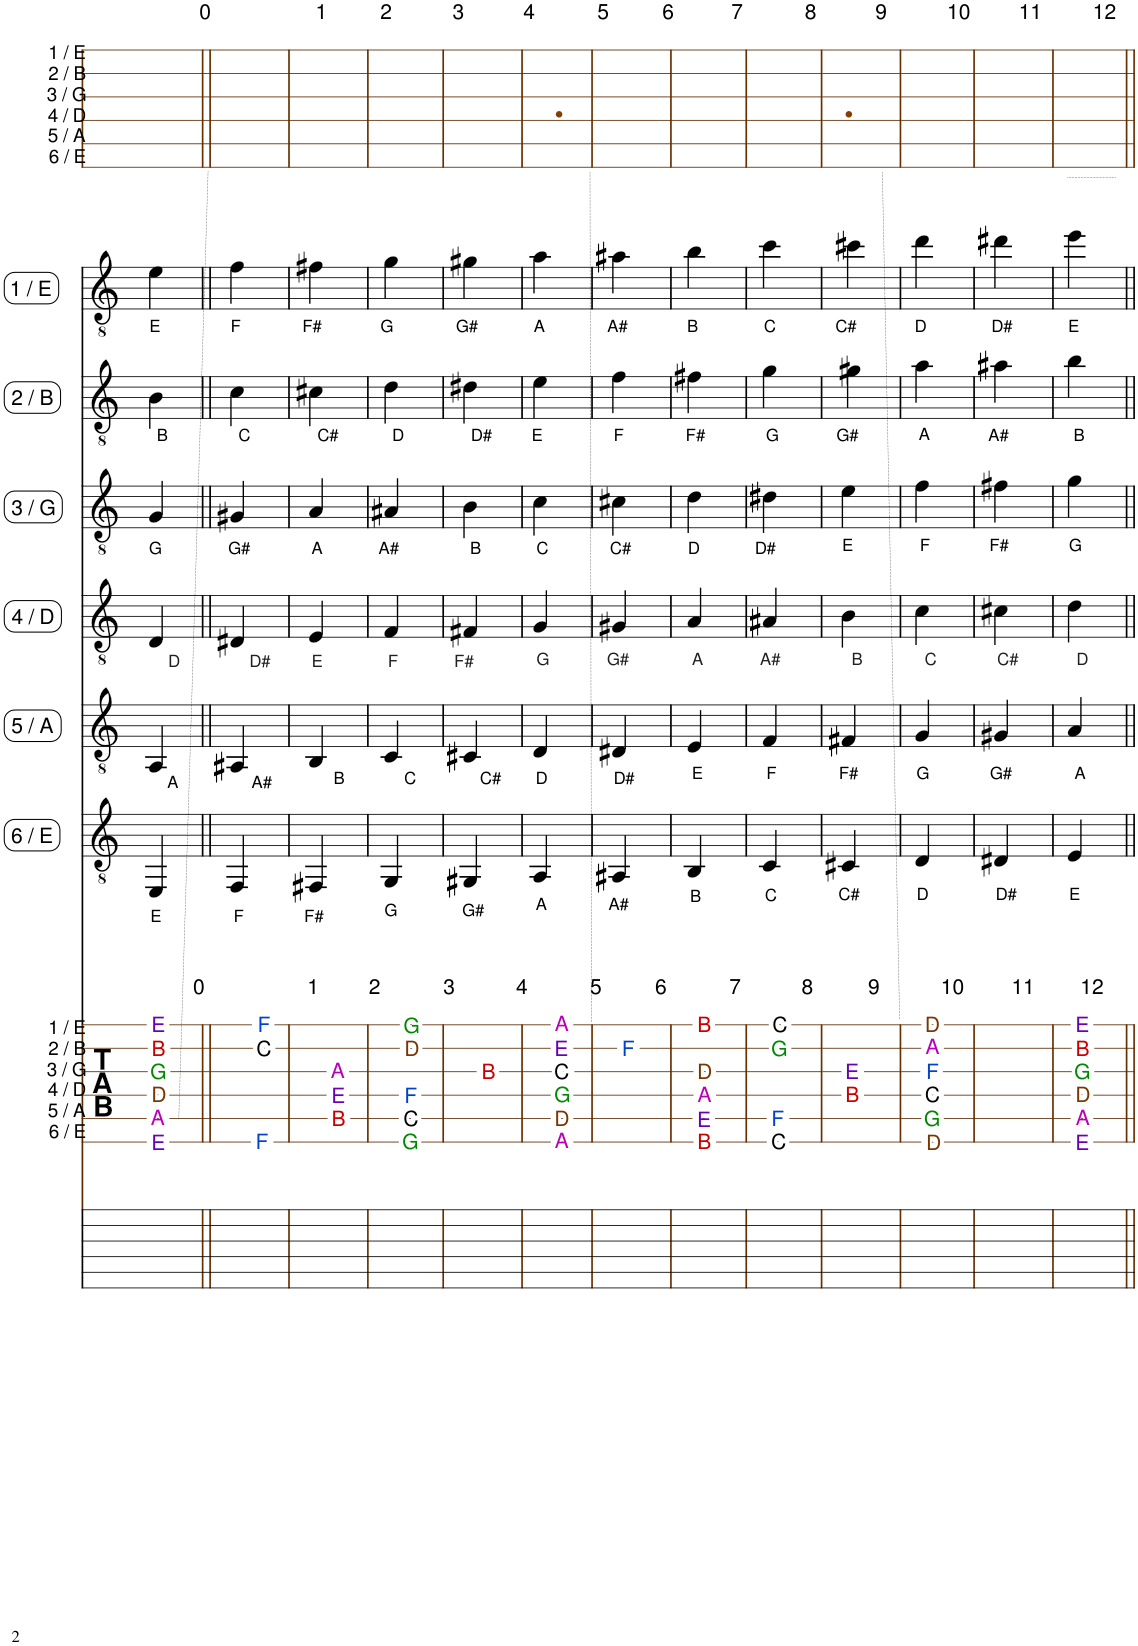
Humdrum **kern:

**kern	**kern	**kern	**kern	**kern	**kern	**kern	**kern	**kern
*part9	*part8	*part7	*part6	*part5	*part4	*part3	*part2	*part1
*staff9	*staff8	*staff7	*staff6	*staff5	*staff4	*staff3	*staff2	*staff1
*I"A String	*I"TAB	*I"6 / E	*I"5 / A	*I"4 / D	*I"3 / G	*I"2 / B	*I"1 / E	*I"TAB
*	*	*I'E	*I'A	*I'D	*I'G	*I'B	*I'E	*
*stria6	*stria6	*	*	*	*	*	*	*stria6
*	*	*clefGv2	*clefGv2	*clefGv2	*clefGv2	*clefGv2	*clefGv2	*
*k[]	*k[]	*k[]	*k[]	*k[]	*k[]	*k[]	*k[]	*k[]
*M1/4	*M1/4	*M1/4	*M1/4	*M1/4	*M1/4	*M1/4	*M1/4	*M1/4
=1	=1	=1	=1	=1	=1	=1	=1	=1
!	!	!	!	!	!	!	!	!LO:TX:a:t=0
!	!	!	!	!	!	!	!	!LO:TX:a:t=1 / E
!	!	!	!	!	!	!	!	!LO:TX:a:t=2 / B
!	!	!	!	!	!	!	!	!LO:TX:a:t=3 / G
!	!	!	!	!	!	!	!	!LO:TX:a:t=4 / D
!	!	!	!	!	!	!	!	!LO:TX:a:t=5 / A
!	!	!	!	!	!	!	!	!LO:TX:a:t=6 / E
!	!	!	!	!	!	!	!LO:TX:b:t=E	!
!	!	!	!	!	!	!LO:TX:b:t=B	!	!
!	!	!	!	!	!LO:TX:b:t=G	!	!	!
!	!	!	!	!LO:TX:b:color=#202020:t=D	!	!	!	!
!	!	!	!LO:TX:b:t=A	!	!	!	!	!
!	!	!LO:TX:b:t=E	!	!	!	!	!	!
!	!LO:TX:a:t=0	!	!	!	!	!	!	!
!	!LO:TX:a:color=#6900B4:t=E	!	!	!	!	!	!	!
!	!LO:TX:a:color=#C80000:t=B	!	!	!	!	!	!	!
!	!LO:TX:a:color=#008800:t=G	!	!	!	!	!	!	!
!	!LO:TX:a:color=#783600:t=D	!	!	!	!	!	!	!
!	!LO:TX:a:color=#B900B9:t=A	!	!	!	!	!	!	!
!	!LO:TX:a:color=#6900B4:t=E	!	!	!	!	!	!	!
!	!LO:TX:a:t=1 / E	!	!	!	!	!	!	!
!	!LO:TX:a:t=2 / B	!	!	!	!	!	!	!
!	!LO:TX:a:t=3 / G	!	!	!	!	!	!	!
!	!LO:TX:a:t=4 / D	!	!	!	!	!	!	!
!	!LO:TX:a:t=5 / A	!	!	!	!	!	!	!
!	!LO:TX:a:t=6 / E	!	!	!	!	!	!	!
4r	4e	4EE/	4AA/	4D/	4G/	4B\	4e\	4g#
=2||	=2||	=2||	=2||	=2||	=2||	=2||	=2||	=2||
!	!	!	!	!	!	!	!	!LO:TX:a:t=1
!	!	!	!	!	!	!	!LO:TX:b:t=F	!
!	!	!	!	!	!	!LO:TX:b:t=C	!	!
!	!	!	!	!	!LO:TX:b:t=G#	!	!	!
!	!	!	!	!LO:TX:b:color=#202020:t=D#	!	!	!	!
!	!	!	!LO:TX:b:t=A#	!	!	!	!	!
!	!	!LO:TX:b:t=F	!	!	!	!	!	!
!	!LO:TX:a:t=1	!	!	!	!	!	!	!
!	!LO:TX:a:color=#0042C8:t=F	!	!	!	!	!	!	!
!	!LO:TX:a:t=C	!	!	!	!	!	!	!
!	!LO:TX:a:color=#0042C8:t=F	!	!	!	!	!	!	!
4r	4f	4FF/	4AA#X/	4D#X/	4G#X/	4c\	4f\	4f
=3	=3	=3	=3	=3	=3	=3	=3	=3
!	!	!	!	!	!	!	!	!LO:TX:a:t=2
!	!	!	!	!	!	!	!LO:TX:b:t=F#	!
!	!	!	!	!	!	!LO:TX:b:t=C#	!	!
!	!	!	!	!	!LO:TX:b:t=A	!	!	!
!	!	!	!	!LO:TX:b:color=#202020:t=E	!	!	!	!
!	!	!	!LO:TX:b:t=B	!	!	!	!	!
!	!	!LO:TX:b:t=F#	!	!	!	!	!	!
!	!LO:TX:a:t=2	!	!	!	!	!	!	!
!	!LO:TX:a:color=#B900B9:t=A	!	!	!	!	!	!	!
!	!LO:TX:a:color=#6900B4:t=E	!	!	!	!	!	!	!
!	!LO:TX:a:color=#C80000:t=B	!	!	!	!	!	!	!
4r	4f#	4FF#X/	4BB/	4E/	4A/	4c#X\	4f#X\	4f#
=4	=4	=4	=4	=4	=4	=4	=4	=4
!	!	!	!	!	!	!	!	!LO:TX:a:t=3
!	!	!	!	!	!	!	!LO:TX:b:t=G	!
!	!	!	!	!	!	!LO:TX:b:t=D	!	!
!	!	!	!	!	!LO:TX:b:t=A#	!	!	!
!	!	!	!	!LO:TX:b:color=#202020:t=F	!	!	!	!
!	!	!	!LO:TX:b:t=C	!	!	!	!	!
!	!	!LO:TX:b:t=G	!	!	!	!	!	!
!	!LO:TX:a:t=3	!	!	!	!	!	!	!
!	!LO:TX:a:color=#008800:t=G	!	!	!	!	!	!	!
!	!LO:TX:a:color=#783600:t=D	!	!	!	!	!	!	!
!	!LO:TX:a:color=#0042C8:t=F	!	!	!	!	!	!	!
!	!LO:TX:a:t=C	!	!	!	!	!	!	!
!	!LO:TX:a:color=#008800:t=G	!	!	!	!	!	!	!
4r	4g	4GG/	4C/	4F/	4A#X/	4d\	4g\	4g
=5	=5	=5	=5	=5	=5	=5	=5	=5
!	!	!	!	!	!	!	!	!LO:TX:a:t=4
!	!	!	!	!	!	!	!LO:TX:b:t=G#	!
!	!	!	!	!	!	!LO:TX:b:t=D#	!	!
!	!	!	!	!	!LO:TX:b:t=B	!	!	!
!	!	!	!	!LO:TX:b:color=#202020:t=F#	!	!	!	!
!	!	!	!LO:TX:b:t=C#	!	!	!	!	!
!	!	!LO:TX:b:t=G#	!	!	!	!	!	!
!	!LO:TX:a:t=4	!	!	!	!	!	!	!
!	!LO:TX:a:color=#C80000:t=B	!	!	!	!	!	!	!
4r	4g#	4GG#X/	4C#X/	4F#X/	4B\	4d#X\	4g#X\	4g#
=6	=6	=6	=6	=6	=6	=6	=6	=6
!	!	!	!	!	!	!	!	!LO:TX:a:t=5
!	!	!	!	!	!	!	!LO:TX:b:t=A	!
!	!	!	!	!	!	!LO:TX:b:t=E	!	!
!	!	!	!	!	!LO:TX:b:t=C	!	!	!
!	!	!	!	!LO:TX:b:color=#202020:t=G	!	!	!	!
!	!	!	!LO:TX:b:t=D	!	!	!	!	!
!	!	!LO:TX:b:t=A	!	!	!	!	!	!
!	!LO:TX:a:t=5	!	!	!	!	!	!	!
!	!LO:TX:a:t=C	!	!	!	!	!	!	!
!	!LO:TX:a:color=#B900B9:t=A	!	!	!	!	!	!	!
!	!LO:TX:a:color=#6900B4:t=E	!	!	!	!	!	!	!
!	!LO:TX:a:color=#008800:t=G	!	!	!	!	!	!	!
!	!LO:TX:a:color=#783600:t=D	!	!	!	!	!	!	!
!	!LO:TX:a:color=#B900B9:t=A	!	!	!	!	!	!	!
4r	4a	4AA/	4D/	4G/	4c\	4e\	4a\	4a
=7	=7	=7	=7	=7	=7	=7	=7	=7
!	!	!	!	!	!	!	!	!LO:TX:a:t=6
!	!	!	!	!	!	!	!LO:TX:b:t=A#	!
!	!	!	!	!	!	!LO:TX:b:t=F	!	!
!	!	!	!	!	!LO:TX:b:t=C#	!	!	!
!	!	!	!	!LO:TX:b:color=#202020:t=G#	!	!	!	!
!	!	!	!LO:TX:b:t=D#	!	!	!	!	!
!	!	!LO:TX:b:t=A#	!	!	!	!	!	!
!	!LO:TX:a:t=6	!	!	!	!	!	!	!
!	!LO:TX:a:color=#0042C8:t=F	!	!	!	!	!	!	!
4r	4a#	4AA#X/	4D#X/	4G#X/	4c#X\	4f\	4a#X\	4a#
=8	=8	=8	=8	=8	=8	=8	=8	=8
!	!	!	!	!	!	!	!	!LO:TX:a:t=7
!	!	!	!	!	!	!	!LO:TX:b:t=B	!
!	!	!	!	!	!	!LO:TX:b:t=F#	!	!
!	!	!	!	!	!LO:TX:b:t=D	!	!	!
!	!	!	!	!LO:TX:b:color=#202020:t=A	!	!	!	!
!	!	!	!LO:TX:b:t=E	!	!	!	!	!
!	!	!LO:TX:b:t=B	!	!	!	!	!	!
!	!LO:TX:a:t=7	!	!	!	!	!	!	!
!	!LO:TX:a:color=#C80000:t=B	!	!	!	!	!	!	!
!	!LO:TX:a:color=#783600:t=D	!	!	!	!	!	!	!
!	!LO:TX:a:color=#B900B9:t=A	!	!	!	!	!	!	!
!	!LO:TX:a:color=#6900B4:t=E	!	!	!	!	!	!	!
!	!LO:TX:a:color=#C80000:t=B	!	!	!	!	!	!	!
4r	4b	4BB/	4E/	4A/	4d\	4f#X\	4b\	4b
=9	=9	=9	=9	=9	=9	=9	=9	=9
!	!	!	!	!	!	!	!	!LO:TX:a:t=8
!	!	!	!	!	!	!	!LO:TX:b:t=C	!
!	!	!	!	!	!	!LO:TX:b:t=G	!	!
!	!	!	!	!	!LO:TX:b:t=D#	!	!	!
!	!	!	!	!LO:TX:b:color=#202020:t=A#	!	!	!	!
!	!	!	!LO:TX:b:t=F	!	!	!	!	!
!	!	!LO:TX:b:t=C	!	!	!	!	!	!
!	!LO:TX:a:t=8	!	!	!	!	!	!	!
!	!LO:TX:a:t=C	!	!	!	!	!	!	!
!	!LO:TX:a:color=#008800:t=G	!	!	!	!	!	!	!
!	!LO:TX:a:color=#0042C8:t=F	!	!	!	!	!	!	!
!	!LO:TX:a:t=C	!	!	!	!	!	!	!
4r	4cc	4C/	4F/	4A#X/	4d#X\	4g\	4cc\	4cc
=10	=10	=10	=10	=10	=10	=10	=10	=10
!	!	!	!	!	!	!	!	!LO:TX:a:t=9
!	!	!	!	!	!	!	!LO:TX:b:t=C#	!
!	!	!	!	!	!	!LO:TX:b:t=G#	!	!
!	!	!	!	!	!LO:TX:b:t=E	!	!	!
!	!	!	!	!LO:TX:b:color=#202020:t=B	!	!	!	!
!	!	!	!LO:TX:b:t=F#	!	!	!	!	!
!	!	!LO:TX:b:t=C#	!	!	!	!	!	!
!	!LO:TX:a:t=9	!	!	!	!	!	!	!
!	!LO:TX:a:color=#6900B4:t=E	!	!	!	!	!	!	!
!	!LO:TX:a:color=#C80000:t=B	!	!	!	!	!	!	!
4r	4e	4C#X/	4F#X/	4B\	4e\	4g#X\	4cc#X\	4cc#
=11	=11	=11	=11	=11	=11	=11	=11	=11
!	!	!	!	!	!	!	!	!LO:TX:a:t=10
!	!	!	!	!	!	!	!LO:TX:b:t=D	!
!	!	!	!	!	!	!LO:TX:b:t=A	!	!
!	!	!	!	!	!LO:TX:b:t=F	!	!	!
!	!	!	!	!LO:TX:b:color=#202020:t=C	!	!	!	!
!	!	!	!LO:TX:b:t=G	!	!	!	!	!
!	!	!LO:TX:b:t=D	!	!	!	!	!	!
!	!LO:TX:a:t=10	!	!	!	!	!	!	!
!	!LO:TX:a:color=#783600:t=D	!	!	!	!	!	!	!
!	!LO:TX:a:color=#B900B9:t=A	!	!	!	!	!	!	!
!	!LO:TX:a:color=#0042C8:t=F	!	!	!	!	!	!	!
!	!LO:TX:a:t=C	!	!	!	!	!	!	!
!	!LO:TX:a:color=#008800:t=G	!	!	!	!	!	!	!
!	!LO:TX:a:color=#783600:t=D	!	!	!	!	!	!	!
4r	4dd	4D/	4G/	4c\	4f\	4a\	4dd\	4dd
=12	=12	=12	=12	=12	=12	=12	=12	=12
!	!	!	!	!	!	!	!	!LO:TX:a:t=11
!	!	!	!	!	!	!	!LO:TX:b:t=D#	!
!	!	!	!	!	!	!LO:TX:b:t=A#	!	!
!	!	!	!	!	!LO:TX:b:t=F#	!	!	!
!	!	!	!	!LO:TX:b:color=#202020:t=C#	!	!	!	!
!	!	!	!LO:TX:b:t=G#	!	!	!	!	!
!	!	!LO:TX:b:t=D#	!	!	!	!	!	!
!	!LO:TX:a:t=11	!	!	!	!	!	!	!
4r	4dd#	4D#X/	4G#X/	4c#X\	4f#X\	4a#X\	4dd#X\	4dd#
=13	=13	=13	=13	=13	=13	=13	=13	=13
!	!	!	!	!	!	!	!	!LO:TX:a:t=12
!	!	!	!	!	!	!	!LO:TX:b:t=E	!
!	!	!	!	!	!	!LO:TX:b:t=B	!	!
!	!	!	!	!	!LO:TX:b:t=G	!	!	!
!	!	!	!	!LO:TX:b:color=#202020:t=D	!	!	!	!
!	!	!	!LO:TX:b:t=A	!	!	!	!	!
!	!	!LO:TX:b:t=E	!	!	!	!	!	!
!	!LO:TX:a:t=12	!	!	!	!	!	!	!
!	!LO:TX:a:color=#C80000:t=B	!	!	!	!	!	!	!
!	!LO:TX:a:color=#6900B4:t=E	!	!	!	!	!	!	!
!	!LO:TX:a:color=#008800:t=G	!	!	!	!	!	!	!
!	!LO:TX:a:color=#783600:t=D	!	!	!	!	!	!	!
!	!LO:TX:a:color=#B900B9:t=A	!	!	!	!	!	!	!
!	!LO:TX:a:color=#6900B4:t=E	!	!	!	!	!	!	!
4r	4ee	4E/	4A/	4d\	4g\	4b\	4ee\	4ee
=||	=||	=||	=||	=||	=||	=||	=||	=||
*-	*-	*-	*-	*-	*-	*-	*-	*-
